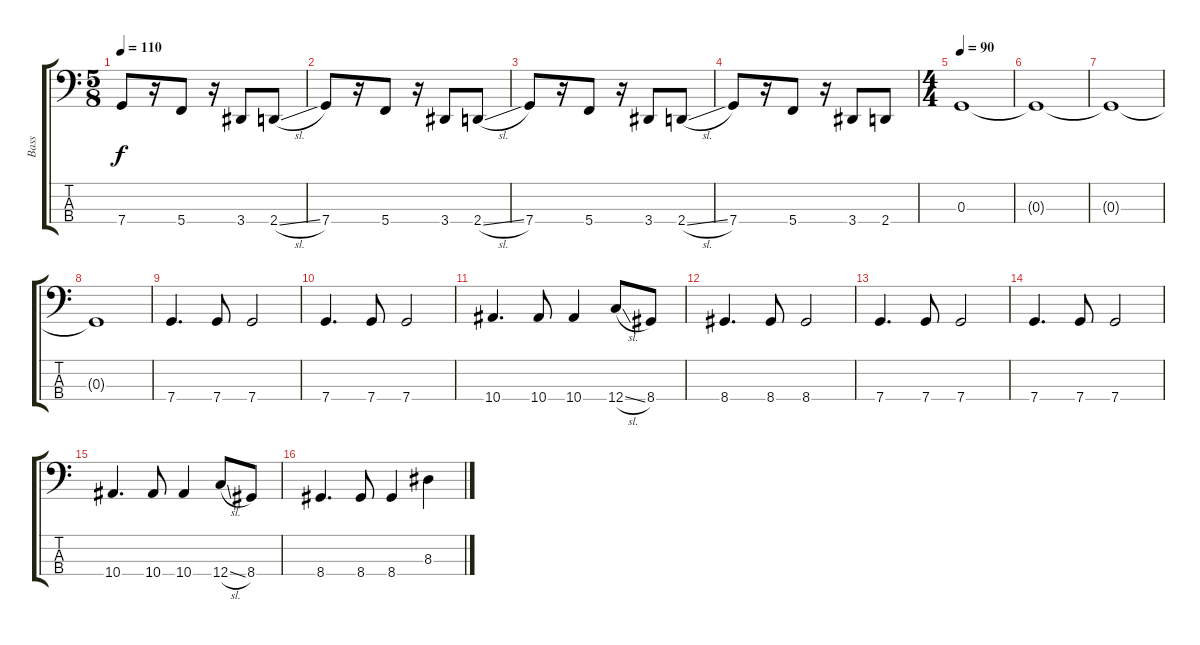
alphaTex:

\track ("Bass" "Bass") {instrument electricbassfinger}
\staff {score tabs}
\tuning (F2 C2 G1 C1) {hide}
\ts (5 8)
\tempo 110
\clef f4
\ks c
7.4.8{dy f} r.16 5.4.8 r.16 3.4.8 2.4{sl}.8 |
7.4.8 r.16 5.4.8 r.16 3.4.8 2.4{sl}.8 |
7.4.8 r.16 5.4.8 r.16 3.4.8 2.4{sl}.8 |
7.4.8 r.16 5.4.8 r.16 3.4.8 2.4.8 |
\ts (4 4)
\tempo 90
0.3.1 |
0.3{t}.1 |
0.3{t}.1 |
0.3{t}.1 |
7.4.4{d} 7.4.8 7.4.2 |
7.4.4{d} 7.4.8 7.4.2 |
10.4.4{d} 10.4.8 10.4.4 12.4{sl}.8 8.4.8 |
8.4.4{d} 8.4.8 8.4.2 |
7.4.4{d} 7.4.8 7.4.2 |
7.4.4{d} 7.4.8 7.4.2 |
10.4.4{d} 10.4.8 10.4.4 12.4{sl}.8 8.4.8 |
8.4.4{d} 8.4.8 8.4.4 8.3.4
